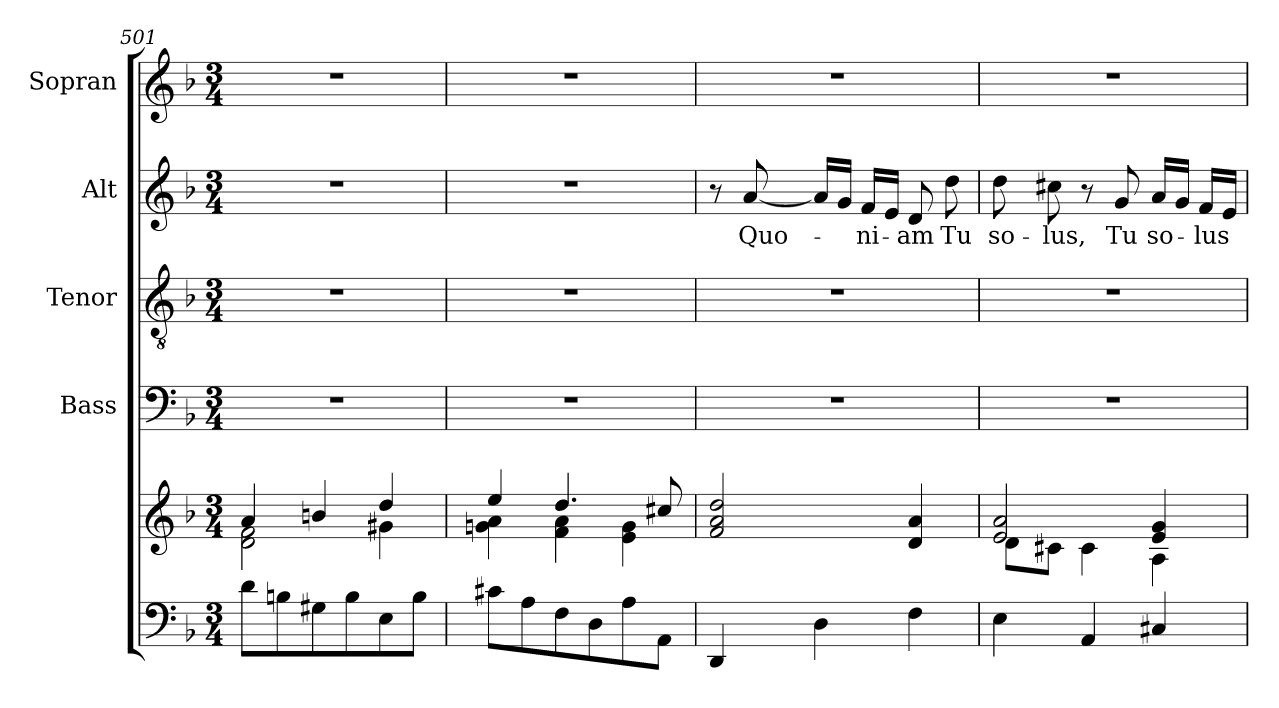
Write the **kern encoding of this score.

**kern	**kern	**kern	**kern	**kern	**text	**kern
*part5	*part5	*part4	*part3	*part2	*part2	*part1
*staff6	*staff5	*staff4	*staff3	*staff2	*staff2	*staff1
*	*	*I"Bass	*I"Tenor	*I"Alt	*	*I"Sopran
*	*	*I'B.	*I'T.	*I'A.	*	*I'S.
*clefF4	*clefG2	*clefF4	*clefGv2	*clefG2	*	*clefG2
*k[b-]	*k[b-]	*k[b-]	*k[b-]	*k[b-]	*	*k[b-]
*F:	*F:	*F:	*F:	*F:	*	*F:
*M3/4	*M3/4	*M3/4	*M3/4	*M3/4	*	*M3/4
=501	=501	=501	=501	=501	=501	=501
*	*^	*	*	*	*	*
8d\L	4a/	2d\ 2f\	2.r	2.r	2.r	.	2.r
8Bn\	.	.	.	.	.	.	.
8G#X\	4bn/	.	.	.	.	.	.
8B\	.	.	.	.	.	.	.
8E\	4dd/	4g#X\	.	.	.	.	.
8B\J	.	.	.	.	.	.	.
=502	=502	=502	=502	=502	=502	=502	=502
8c#X\L	4ee/	4gn\ 4a\	2.r	2.r	2.r	.	2.r
8A\	.	.	.	.	.	.	.
8F\	4.dd/	4f\ 4a\	.	.	.	.	.
8D\	.	.	.	.	.	.	.
8A\	.	4e\ 4g\	.	.	.	.	.
8AA\J	8cc#X/	.	.	.	.	.	.
*	*v	*v	*	*	*	*	*
=503	=503	=503	=503	=503	=503	=503
4DD/	2f/ 2a/ 2dd/	2.r	2.r	8r	.	2.r
!	!	!	!	!	!LO:LY:b	!
.	.	.	.	[8a/	Quo-	.
4D\	.	.	.	16a/LL]	.	.
.	.	.	.	16g/JJ	.	.
!	!	!	!	!	!LO:LY:b	!
.	.	.	.	16f/LL	-ni-	.
.	.	.	.	16e/JJ	.	.
!	!	!	!	!	!LO:LY:b	!
4F\	4d/ 4a/	.	.	8d/	-am	.
!	!	!	!	!	!LO:LY:b	!
.	.	.	.	8dd\	Tu	.
!!LO:PB:g=z
=504	=504	=504	=504	=504	=504	=504
*	*^	*	*	*	*	*
!	!	!	!	!	!	!LO:LY:b	!
4E\	2e/ 2a/	8d\L	2.r	2.r	8dd\	so-	2.r
!	!	!	!	!	!	!LO:LY:b	!
.	.	8c#X\J	.	.	8cc#X\	-lus,	.
4AA/	.	4c#\	.	.	8r	.	.
!	!	!	!	!	!	!LO:LY:b	!
.	.	.	.	.	8g/	Tu	.
!	!	!	!	!	!	!LO:LY:b	!
4C#X/	4e/ 4g/	4A\	.	.	16a/LL	so-	.
.	.	.	.	.	16g/JJ	.	.
!	!	!	!	!	!	!LO:LY:b	!
.	.	.	.	.	16f/LL	-lus	.
.	.	.	.	.	16e/JJ	.	.
*	*v	*v	*	*	*	*	*
=	=	=	=	=	=	=
*-	*-	*-	*-	*-	*-	*-
